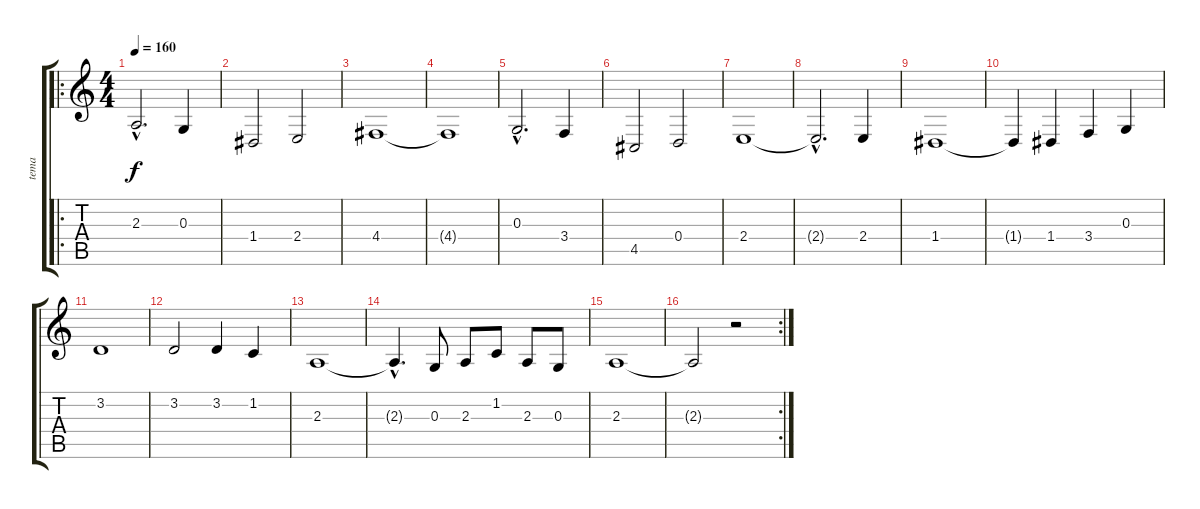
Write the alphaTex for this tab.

\track ("tema " "tema ") {instrument altosax}
\staff {score tabs}
\tuning (E4 B3 G3 D3 A2 E2) {hide}
\ro
\ts (4 4)
\tempo 160
\clef g2
\ks c
2.3{hac}.2{d dy f} 0.3.4 |
1.4.2 2.4.2 |
4.4.1 |
4.4{t}.1 |
0.3{hac}.2{d} 3.4.4 |
4.5.2 0.4.2 |
2.4.1 |
2.4{hac t}.2{d} 2.4.4 |
1.4.1 |
1.4{t}.4 1.4.4 3.4.4 0.3.4 |
3.2.1 |
3.2.2 3.2.4 1.2.4 |
2.3.1 |
2.3{hac t}.4{d} 0.3.8 2.3.8 1.2.8 2.3.8 0.3.8 |
2.3.1 |
\rc 2
2.3{t}.2 r.2
